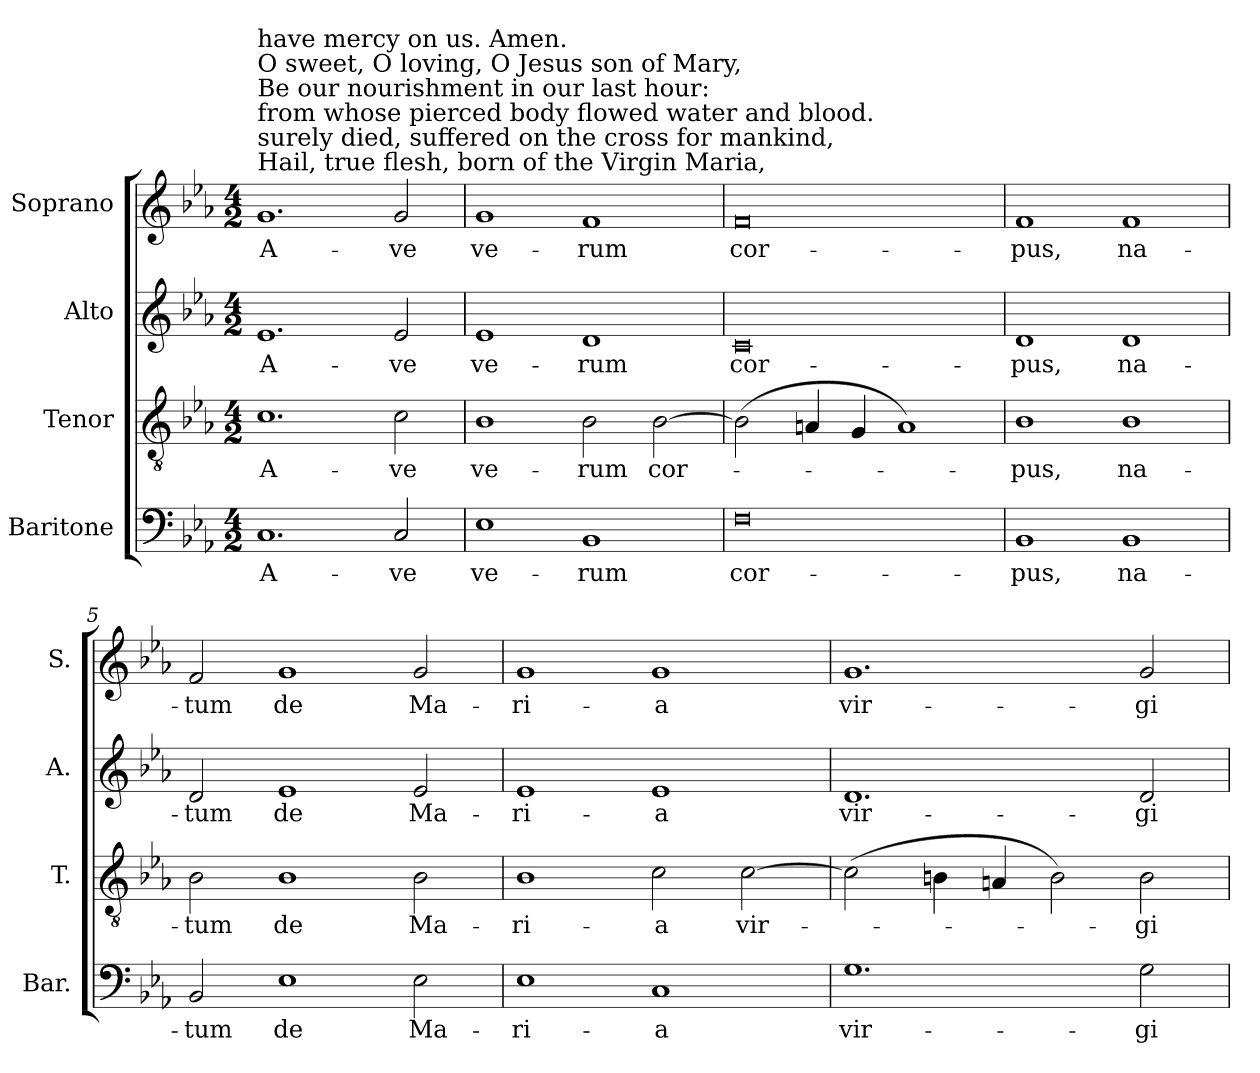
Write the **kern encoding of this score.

**kern	**text	**kern	**text	**kern	**text	**kern	**text
*part4	*part4	*part3	*part3	*part2	*part2	*part1	*part1
*staff4	*staff4	*staff3	*staff3	*staff2	*staff2	*staff1	*staff1
*I"Baritone	*	*I"Tenor	*	*I"Alto	*	*I"Soprano	*
*I'Bar.	*	*I'T.	*	*I'A.	*	*I'S.	*
!!LO:PB:g=z
*clefF4	*	*clefGv2	*	*clefG2	*	*clefG2	*
*	*	*ITrd7c12	*	*	*	*	*
*k[b-e-a-]	*	*k[b-e-a-]	*	*k[b-e-a-]	*	*k[b-e-a-]	*
*E-:	*	*E-:	*	*E-:	*	*E-:	*
*M4/2	*	*M4/2	*	*M4/2	*	*M4/2	*
*MM184	*	*MM184	*	*MM184	*	*MM184	*
=1	=1	=1	=1	=1	=1	=1	=1
!	!LO:LY:b:color=#000000	!	!	!	!	!	!
!	!	!	!LO:LY:b:color=#000000	!	!	!	!
!	!	!	!	!	!LO:LY:b:color=#000000	!	!
!	!	!	!	!	!	!LO:TX:a:t=Hail, true flesh, born of the Virgin Maria,	!
!	!	!	!	!	!	!LO:TX:t=surely died, suffered on the cross for mankind,	!
!	!	!	!	!	!	!LO:TX:t=from whose pierced body flowed water and blood.	!
!	!	!	!	!	!	!LO:TX:t=Be our nourishment in our last hour&colon;	!
!	!	!	!	!	!	!LO:TX:t=O sweet, O loving, O Jesus son of Mary,	!
!	!	!	!	!	!	!LO:TX:t=have mercy on us. Amen.	!
!	!	!	!	!	!	!	!LO:LY:b:color=#000000
1.Ci	A-	1.Ci	A-	1.e-i	A-	1.gi	A-
!	!LO:LY:b:color=#000000	!	!	!	!	!	!
!	!	!	!LO:LY:b:color=#000000	!	!	!	!
!	!	!	!	!	!LO:LY:b:color=#000000	!	!
!	!	!	!	!	!	!	!LO:LY:b:color=#000000
2Ci/	-ve	2Ci\	-ve	2e-i/	-ve	2gi/	-ve
=2	=2	=2	=2	=2	=2	=2	=2
!	!LO:LY:b:color=#000000	!	!	!	!	!	!
!	!	!	!LO:LY:b:color=#000000	!	!	!	!
!	!	!	!	!	!LO:LY:b:color=#000000	!	!
!	!	!	!	!	!	!	!LO:LY:b:color=#000000
1E-i	ve-	1BB-i	ve-	1e-i	ve-	1gi	ve-
!	!LO:LY:b:color=#000000	!	!	!	!	!	!
!	!	!	!LO:LY:b:color=#000000	!	!	!	!
!	!	!	!	!	!LO:LY:b:color=#000000	!	!
!	!	!	!	!	!	!	!LO:LY:b:color=#000000
1BB-i	-rum	2BB-i\	-rum	1di	-rum	1fi	-rum
!	!	!	!LO:LY:b:color=#000000	!	!	!	!
.	.	[2BB-i\	cor-	.	.	.	.
=3	=3	=3	=3	=3	=3	=3	=3
!	!LO:LY:b:color=#000000	!	!	!	!	!	!
!	!	!	!	!	!LO:LY:b:color=#000000	!	!
!	!	!	!	!	!	!	!LO:LY:b:color=#000000
0Fi	cor-	(2BB-i\]	.	0ci	cor-	0fi	cor-
.	.	4AAni/	.	.	.	.	.
.	.	4GGi/	.	.	.	.	.
.	.	1AAi)	.	.	.	.	.
=4	=4	=4	=4	=4	=4	=4	=4
!	!LO:LY:b:color=#000000	!	!	!	!	!	!
!	!	!	!LO:LY:b:color=#000000	!	!	!	!
!	!	!	!	!	!LO:LY:b:color=#000000	!	!
!	!	!	!	!	!	!	!LO:LY:b:color=#000000
1BB-i	-pus,	1BB-i	-pus,	1di	-pus,	1fi	-pus,
!	!LO:LY:b:color=#000000	!	!	!	!	!	!
!	!	!	!LO:LY:b:color=#000000	!	!	!	!
!	!	!	!	!	!LO:LY:b:color=#000000	!	!
!	!	!	!	!	!	!	!LO:LY:b:color=#000000
1BB-i	na-	1BB-i	na-	1di	na-	1fi	na-
=5	=5	=5	=5	=5	=5	=5	=5
!	!LO:LY:b:color=#000000	!	!	!	!	!	!
!	!	!	!LO:LY:b:color=#000000	!	!	!	!
!	!	!	!	!	!LO:LY:b:color=#000000	!	!
!	!	!	!	!	!	!	!LO:LY:b:color=#000000
2BB-i/	-tum	2BB-i\	-tum	2di/	-tum	2fi/	-tum
!	!LO:LY:b:color=#000000	!	!	!	!	!	!
!	!	!	!LO:LY:b:color=#000000	!	!	!	!
!	!	!	!	!	!LO:LY:b:color=#000000	!	!
!	!	!	!	!	!	!	!LO:LY:b:color=#000000
1E-i	de	1BB-i	de	1e-i	de	1gi	de
!	!LO:LY:b:color=#000000	!	!	!	!	!	!
!	!	!	!LO:LY:b:color=#000000	!	!	!	!
!	!	!	!	!	!LO:LY:b:color=#000000	!	!
!	!	!	!	!	!	!	!LO:LY:b:color=#000000
2E-i\	Ma-	2BB-i\	Ma-	2e-i/	Ma-	2gi/	Ma-
=6	=6	=6	=6	=6	=6	=6	=6
!	!LO:LY:b:color=#000000	!	!	!	!	!	!
!	!	!	!LO:LY:b:color=#000000	!	!	!	!
!	!	!	!	!	!LO:LY:b:color=#000000	!	!
!	!	!	!	!	!	!	!LO:LY:b:color=#000000
1E-i	-ri-	1BB-i	-ri-	1e-i	-ri-	1gi	-ri-
!	!LO:LY:b:color=#000000	!	!	!	!	!	!
!	!	!	!LO:LY:b:color=#000000	!	!	!	!
!	!	!	!	!	!LO:LY:b:color=#000000	!	!
!	!	!	!	!	!	!	!LO:LY:b:color=#000000
1Ci	-a	2Ci\	-a	1e-i	-a	1gi	-a
!	!	!	!LO:LY:b:color=#000000	!	!	!	!
.	.	[2Ci\	vir-	.	.	.	.
=7	=7	=7	=7	=7	=7	=7	=7
!	!LO:LY:b:color=#000000	!	!	!	!	!	!
!	!	!	!	!	!LO:LY:b:color=#000000	!	!
!	!	!	!	!	!	!	!LO:LY:b:color=#000000
1.Gi	vir-	(2Ci\]	.	1.di	vir-	1.gi	vir-
.	.	4BBni\	.	.	.	.	.
.	.	4AAni/	.	.	.	.	.
.	.	2BBi\)	.	.	.	.	.
!	!LO:LY:b:color=#000000	!	!	!	!	!	!
!	!	!	!LO:LY:b:color=#000000	!	!	!	!
!	!	!	!	!	!LO:LY:b:color=#000000	!	!
!	!	!	!	!	!	!	!LO:LY:b:color=#000000
2Gi\	-gi-	2BBi\	-gi-	2di/	-gi-	2gi/	-gi-
=	=	=	=	=	=	=	=
*-	*-	*-	*-	*-	*-	*-	*-
